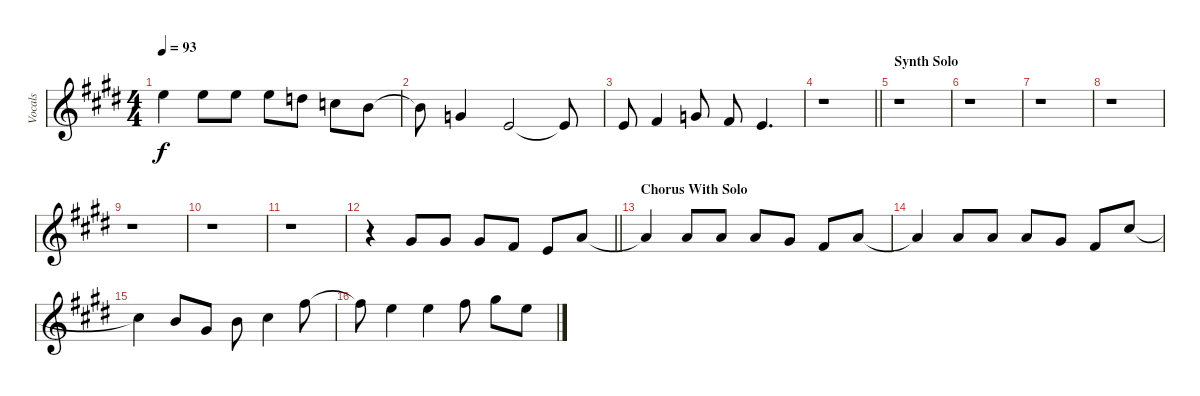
\track ("Vocals" "Vocals") {instrument oboe}
\staff {score}
\tuning (E4 B3 G3 D3 A2 E2) {hide}
\ts (4 4)
\tempo 93
\clef g2
\ks c#minor
17.2{t}.4{dy f} 17.2.8 17.2.8 17.2.8 15.2.8 17.3.8 16.3.8 |
16.3{t}.8 17.4.4 14.4.2 14.4{t}.8 |
14.4.8 11.3.4 12.3.8 11.3.8 9.3.4{d} |
\barLineRight lightlight
r.1 |
\section ("" "Synth Solo")
r.1 |
r.1 |
r.1 |
r.1 |
r.1 |
r.1 |
r.1 |
\barLineRight lightlight
r.4 9.2.8 9.2.8 9.2.8 7.2.8 9.3.8 10.2.8 |
\section ("" "Chorus With Solo")
10.2{t}.4 10.2.8 10.2.8 10.2.8 9.2.8 7.2.8 5.1.8 |
5.1{t}.4 5.1.8 5.1.8 5.1.8 4.1.8 2.1.8 9.1.8 |
9.1{t}.4 7.1.8 9.2.8 7.1.8 9.1.4 14.1.8 |
14.1{t}.8 12.1.4 12.1.4 14.1.8 16.1.8 17.2.8
